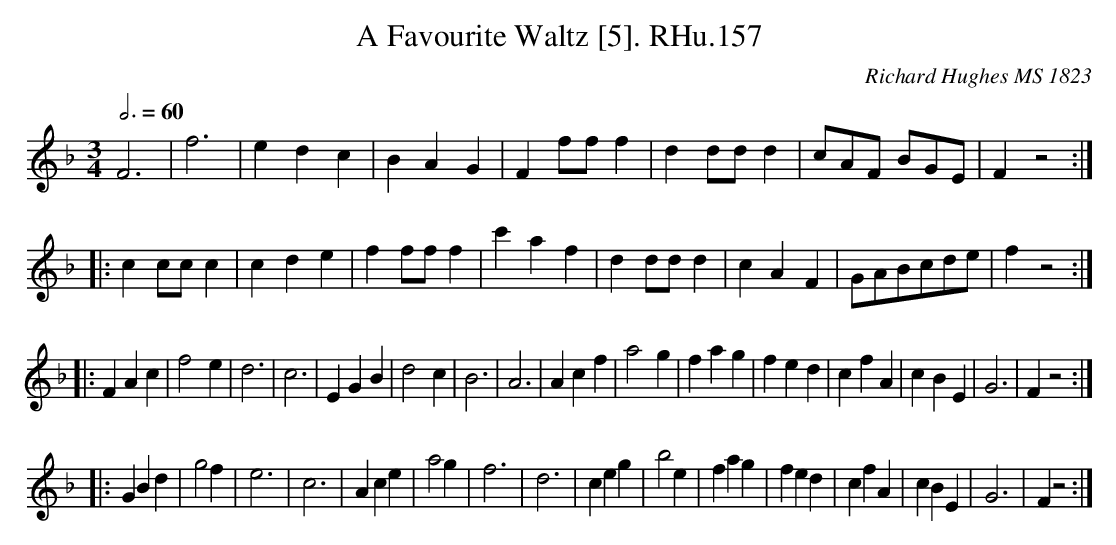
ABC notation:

X:1
T:A Favourite Waltz [5]. RHu.157
C:Richard Hughes MS 1823
M:3/4
L:1/4
Q:3/4=60
K:F
F3|f3|edc|BAG|Ff/f/f|d d/d/ d|c/A/F/ B/G/E/|Fz2:|
|:c c/c/ c|cde|f f/f/ f|c'af|d d/d/ d|cAF|G/A/B/c/d/e/|fz2:|
|:FAc|f2e|d3|c3|EGB|d2c|B3|A3|Acf|a2g|fag|fed|cfA|cBE|G3|Fz2:|
|:GBd|g2f|e3|c3|Ace|a2g|f3|d3|ceg|b2e|fag|fed|cfA|cBE|G3|Fz2:|
